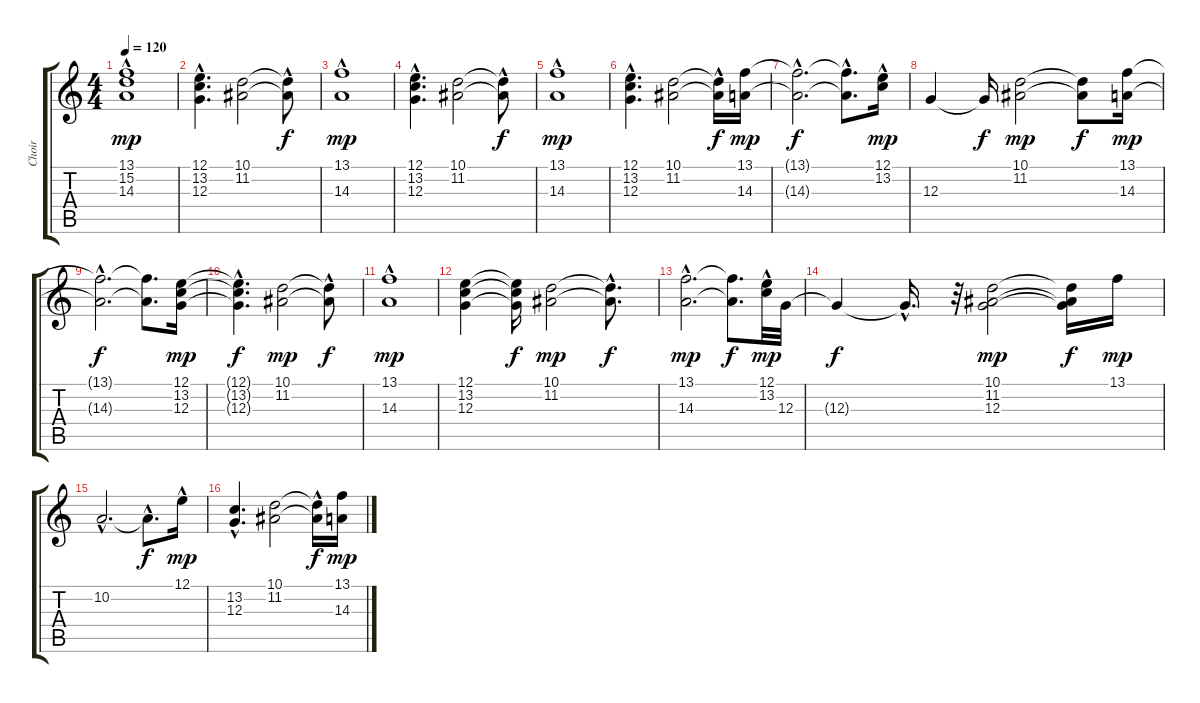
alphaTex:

\track ("Choir " "Choir ") {instrument choiraahs}
\staff {score tabs}
\tuning (E4 B3 G3 D3 A2 E2) {hide}
\ts (4 4)
\tempo 120
\clef g2
\ks c
(13.1 15.2{hac} 14.3{hac}).1{dy mp} |
(12.1{hac} 13.2 12.3{hac}).4{d} (10.1 11.2).2 (10.1{t} 11.2{hac t}).8{dy f} |
(13.1 14.3{hac}).1{dy mp} |
(12.1{hac} 13.2 12.3{hac}).4{d} (10.1 11.2).2 (10.1{t} 11.2{hac t}).8{dy f} |
(13.1 14.3{hac}).1{dy mp} |
(12.1{hac} 13.2 12.3{hac}).4{d volume 10} (10.1 11.2).2{volume 10} (10.1{t} 11.2{hac t}).16{dy f} (13.1 14.3).16{dy mp volume 9} |
(13.1{hac t} 14.3{hac t}).2{d dy f} (13.1{hac t} 14.3{hac t}).8{d} (12.1{hac} 13.2).16{dy mp volume 9} |
12.3.4 12.3{t}.16{dy f} (10.1 11.2).2{dy mp volume 8} (10.1{t} 11.2{t}).8{dy f} (13.1 14.3).16{dy mp volume 8} |
(13.1{hac t} 14.3{hac t}).2{d dy f} (13.1{t} 14.3{t}).8{d} (12.1 13.2 12.3).16{dy mp volume 7} |
(12.1{t} 13.2{t} 12.3{hac t}).4{d dy f} (10.1 11.2).2{dy mp volume 6} (10.1{t} 11.2{hac t}).8{dy f} |
(13.1 14.3{hac}).1{dy mp volume 6} |
(12.1 13.2 12.3).4{volume 5} (12.1{t} 13.2{t} 12.3{t}).16{dy f} (10.1 11.2).2{dy mp volume 4} (10.1{t} 11.2{hac t}).8{d dy f} |
(13.1{hac} 14.3{hac}).2{d dy mp volume 4} (13.1{t} 14.3{t}).8{d dy f} (12.1{hac} 13.2).32{dy mp volume 3} 12.3.32{volume 3} |
12.3{t}.4{dy f} 12.3{hac t}.16{d} r.32 (10.1 11.2 12.3).2{dy mp volume 2} (10.1{t} 11.2{t} 12.3{t}).16{dy f} 13.1.16{dy mp volume 2} |
10.2{hac}.2{d volume 2} 10.2{hac t}.8{d dy f} 12.1{hac}.16{dy mp volume 1} |
(13.2 12.3{hac}).4{d volume 1} (10.1 11.2).2{volume 0} (10.1{t} 11.2{hac t}).16{dy f} (13.1 14.3).16{dy mp volume 0}
